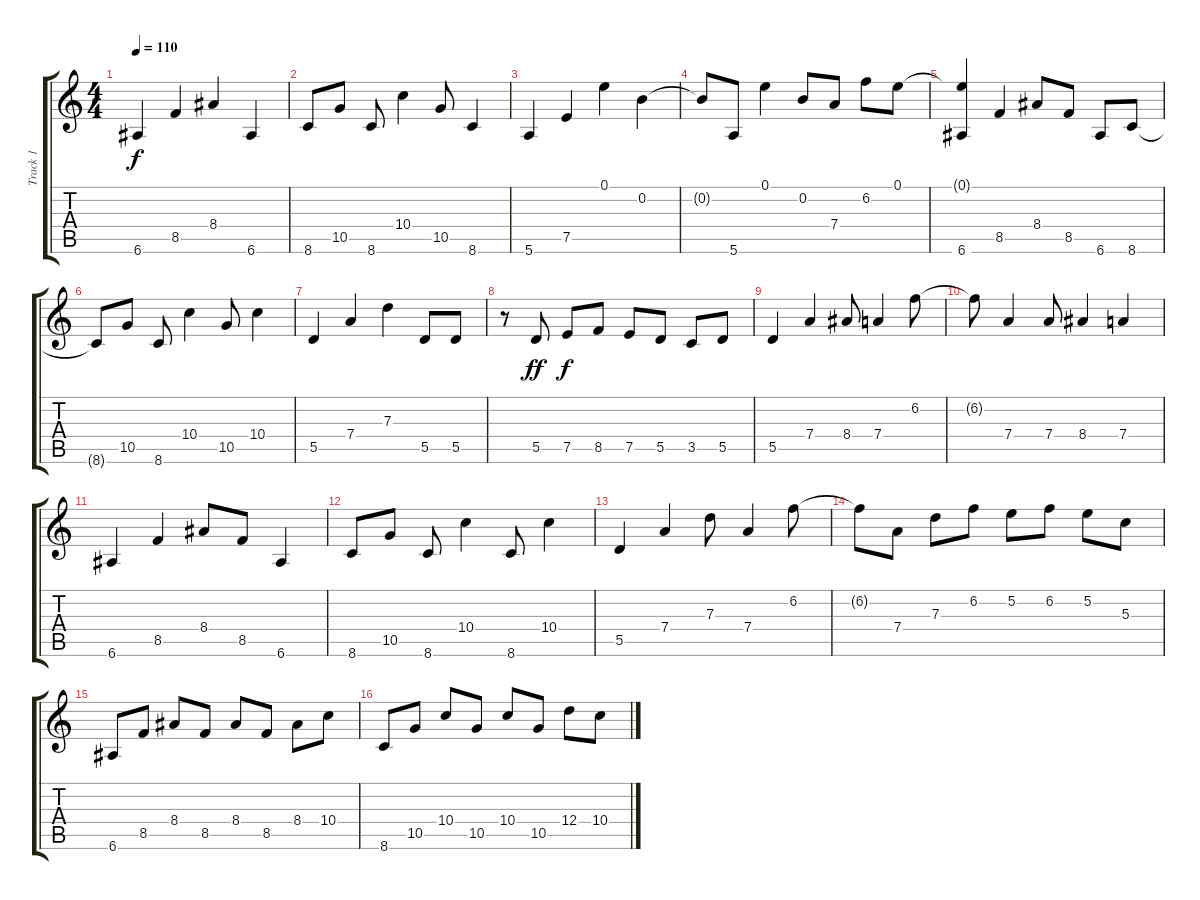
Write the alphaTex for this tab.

\track ("Track 1" "Track 1") {instrument electricguitarclean}
\staff {score tabs}
\tuning (E4 B3 G3 D3 A2 E2) {hide}
\ts (4 4)
\tempo 110
\clef g2
\ks c
6.6.4{dy f} 8.5.4 8.4.4 6.6.4 |
8.6.8 10.5.8 8.6.8 10.4.4 10.5.8 8.6.4 |
5.6.4 7.5.4 0.1.4 0.2.4 |
0.2{t}.8 5.6.8 0.1.4 0.2.8 7.4.8 6.2.8 0.1.8 |
(0.1{t} 6.6).4 8.5.4 8.4.8 8.5.8 6.6.8 8.6.8 |
8.6{t}.8 10.5.8 8.6.8 10.4.4 10.5.8 10.4.4 |
5.5.4 7.4.4 7.3.4 5.5.8 5.5.8 |
r.8 5.5.8{dy ff} 7.5.8{dy f} 8.5.8 7.5.8 5.5.8 3.5.8 5.5.8 |
5.5.4 7.4.4 8.4.8 7.4.4 6.2.8 |
6.2{t}.8 7.4.4 7.4.8 8.4.4 7.4.4 |
6.6.4 8.5.4 8.4.8 8.5.8 6.6.4 |
8.6.8 10.5.8 8.6.8 10.4.4 8.6.8 10.4.4 |
5.5.4 7.4.4 7.3.8 7.4.4 6.2.8 |
6.2{t}.8 7.4.8 7.3.8 6.2.8 5.2.8 6.2.8 5.2.8 5.3.8 |
6.6.8 8.5.8 8.4.8 8.5.8 8.4.8 8.5.8 8.4.8 10.4.8 |
8.6.8 10.5.8 10.4.8 10.5.8 10.4.8 10.5.8 12.4.8 10.4.8
